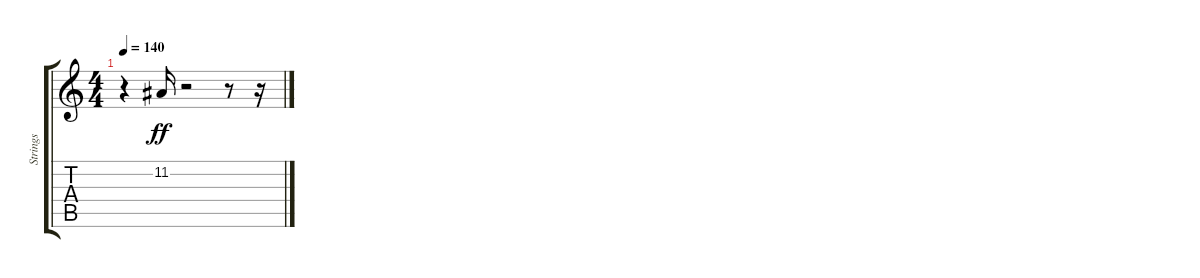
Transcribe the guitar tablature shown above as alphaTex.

\track ("Strings       " "Strings   ") {instrument clavinet}
\staff {score tabs}
\tuning (E4 B3 G3 D3 A2 E2) {hide}
\ts (4 4)
\tempo 140
\clef g2
\ks c
r.4{dy ff} 11.2.16 r.2 r.8 r.16
